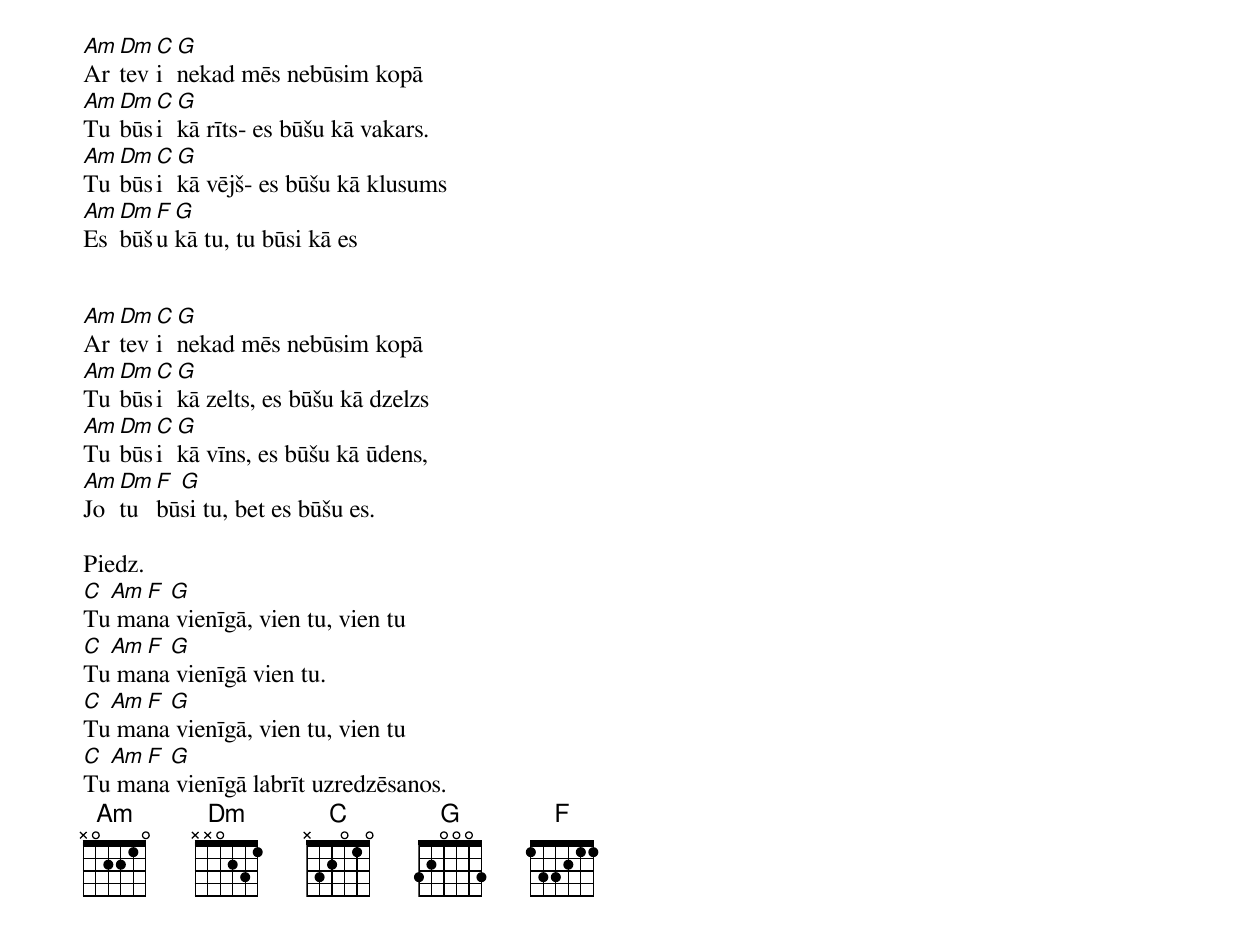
Am Dm C G
Ar tevi nekad mēs nebūsim kopā
Am Dm C G
Tu būsi kā rīts- es būšu kā vakars.
Am Dm C G
Tu būsi kā vējš- es būšu kā klusums
Am Dm F G
Es būšu kā tu, tu būsi kā es


Am Dm C G
Ar tevi nekad mēs nebūsim kopā
Am Dm C G
Tu būsi kā zelts, es būšu kā dzelzs
Am Dm C G
Tu būsi kā vīns, es būšu kā ūdens,
Am Dm F G
Jo tu būsi tu, bet es būšu es.

Piedz.
C Am F G
Tu mana vienīgā, vien tu, vien tu
C Am F G
Tu mana vienīgā vien tu.
C Am F G
Tu mana vienīgā, vien tu, vien tu
C Am F G
Tu mana vienīgā labrīt uzredzēsanos.
